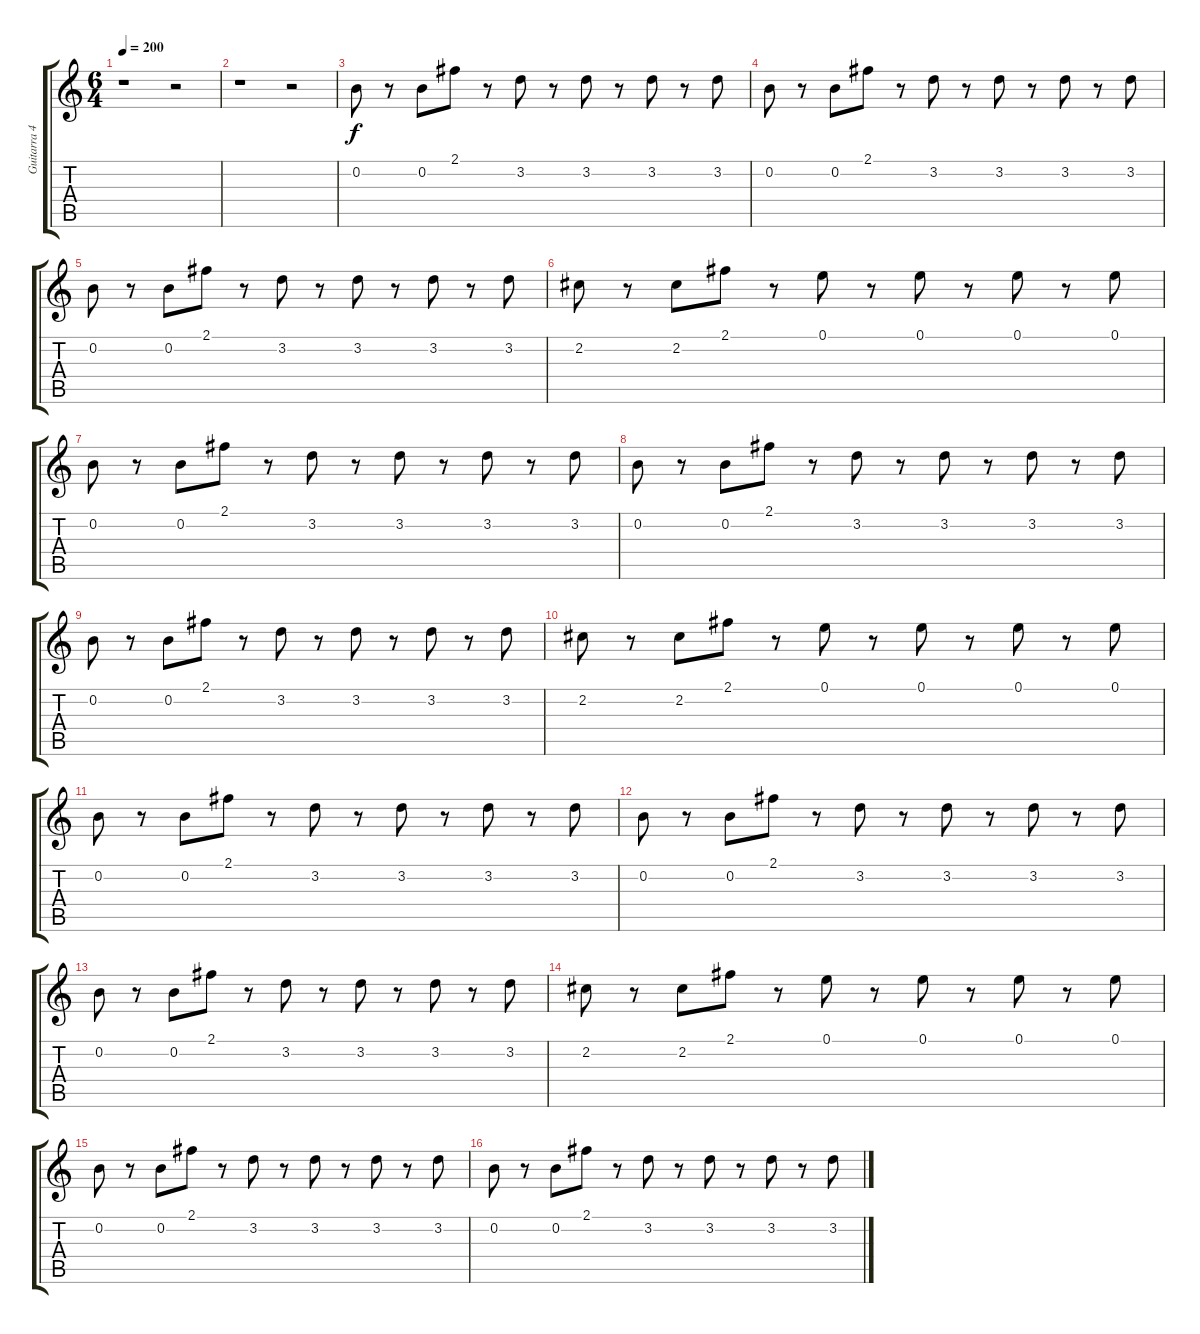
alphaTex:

\track ("Guitarra 4" "Guitarra 4") {instrument overdrivenguitar}
\staff {score tabs}
\tuning (E4 B3 G3 D3 A2 E2) {hide}
\ts (6 4)
\tempo 200
\clef g2
\ks c
r.1{dy f} r.2 |
r.1 r.2 |
0.2.8 r.8 0.2.8 2.1.8 r.8 3.2.8 r.8 3.2.8 r.8 3.2.8 r.8 3.2.8 |
0.2.8 r.8 0.2.8 2.1.8 r.8 3.2.8 r.8 3.2.8 r.8 3.2.8 r.8 3.2.8 |
0.2.8 r.8 0.2.8 2.1.8 r.8 3.2.8 r.8 3.2.8 r.8 3.2.8 r.8 3.2.8 |
2.2.8 r.8 2.2.8 2.1.8 r.8 0.1.8 r.8 0.1.8 r.8 0.1.8 r.8 0.1.8 |
0.2.8 r.8 0.2.8 2.1.8 r.8 3.2.8 r.8 3.2.8 r.8 3.2.8 r.8 3.2.8 |
0.2.8 r.8 0.2.8 2.1.8 r.8 3.2.8 r.8 3.2.8 r.8 3.2.8 r.8 3.2.8 |
0.2.8 r.8 0.2.8 2.1.8 r.8 3.2.8 r.8 3.2.8 r.8 3.2.8 r.8 3.2.8 |
2.2.8 r.8 2.2.8 2.1.8 r.8 0.1.8 r.8 0.1.8 r.8 0.1.8 r.8 0.1.8 |
0.2.8 r.8 0.2.8 2.1.8 r.8 3.2.8 r.8 3.2.8 r.8 3.2.8 r.8 3.2.8 |
0.2.8 r.8 0.2.8 2.1.8 r.8 3.2.8 r.8 3.2.8 r.8 3.2.8 r.8 3.2.8 |
0.2.8 r.8 0.2.8 2.1.8 r.8 3.2.8 r.8 3.2.8 r.8 3.2.8 r.8 3.2.8 |
2.2.8 r.8 2.2.8 2.1.8 r.8 0.1.8 r.8 0.1.8 r.8 0.1.8 r.8 0.1.8 |
0.2.8 r.8 0.2.8 2.1.8 r.8 3.2.8 r.8 3.2.8 r.8 3.2.8 r.8 3.2.8 |
0.2.8 r.8 0.2.8 2.1.8 r.8 3.2.8 r.8 3.2.8 r.8 3.2.8 r.8 3.2.8
